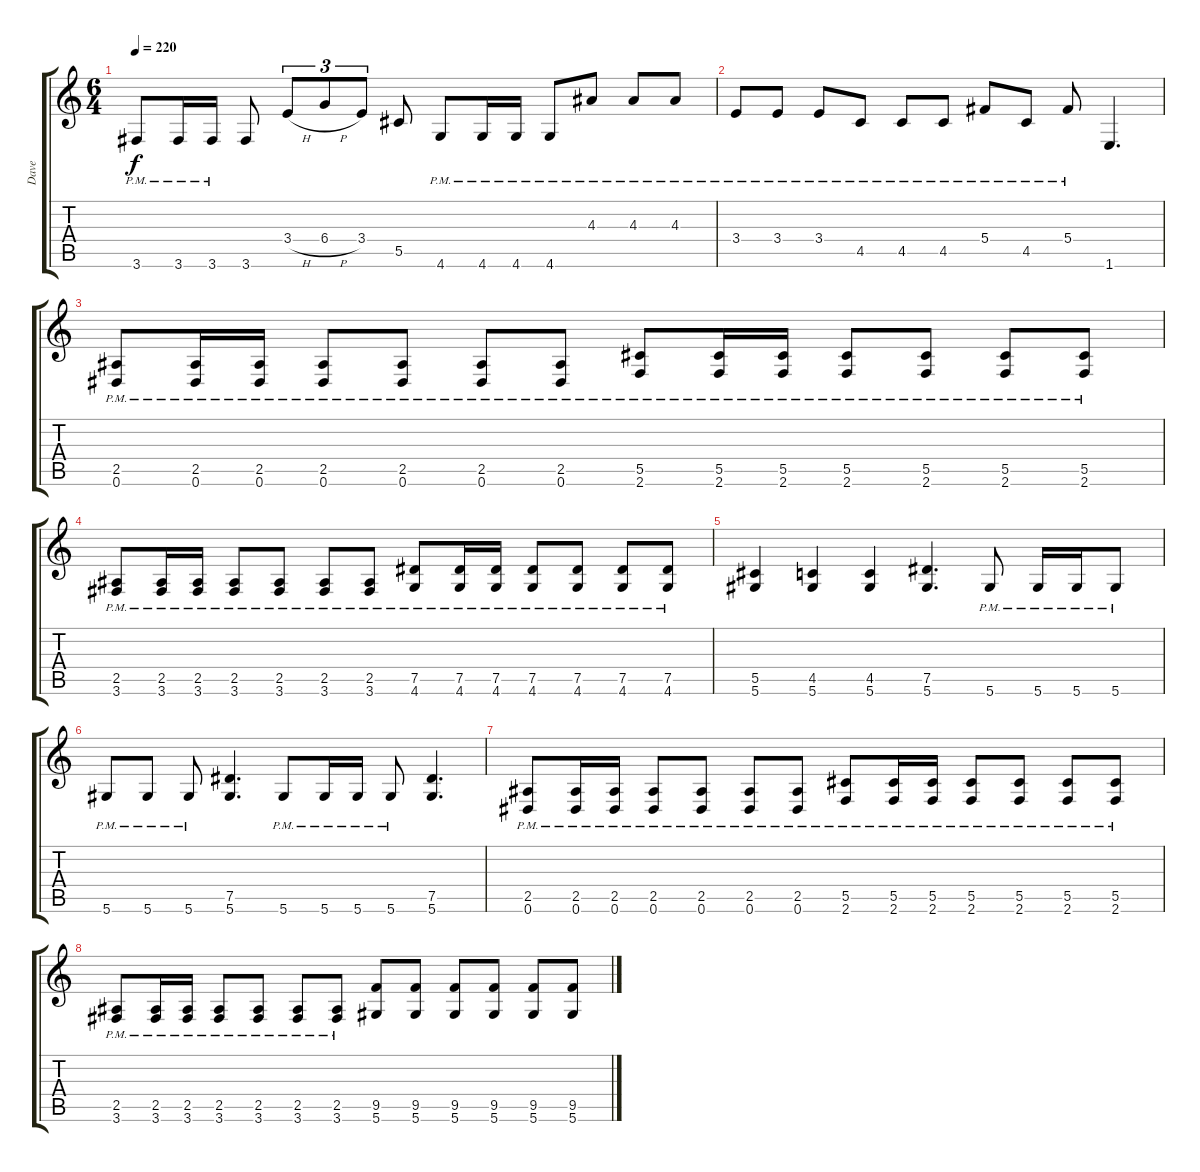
\track ("Dave" "Dave") {instrument distortionguitar}
\staff {score tabs}
\tuning (Eb4 Bb3 Gb3 Db3 Ab2 Eb2) {hide}
\ts (6 4)
\tempo 220
\clef g2
\ks c
3.6{pm}.8{dy f} 3.6{pm}.16 3.6{pm}.16 3.6.8 3.4{h}.8{tu (3 2)} 6.4{h}.8{tu (3 2)} 3.4.8{tu (3 2)} 5.5.8 4.6{pm}.8 4.6{pm}.16 4.6{pm}.16 4.6{pm}.8 4.3{pm}.8 4.3{pm}.8 4.3{pm}.8 |
3.4{pm}.8 3.4{pm}.8 3.4{pm}.8 4.5{pm}.8 4.5{pm}.8 4.5{pm}.8 5.4{pm}.8 4.5{pm}.8 5.4{pm}.8 1.6.4{d} |
(2.5{pm} 0.6{pm}).8 (2.5{pm} 0.6{pm}).16 (2.5{pm} 0.6{pm}).16 (2.5{pm} 0.6{pm}).8 (2.5{pm} 0.6{pm}).8 (2.5{pm} 0.6{pm}).8 (2.5{pm} 0.6{pm}).8 (5.5{pm} 2.6{pm}).8 (5.5{pm} 2.6{pm}).16 (5.5{pm} 2.6{pm}).16 (5.5{pm} 2.6{pm}).8 (5.5{pm} 2.6{pm}).8 (5.5{pm} 2.6{pm}).8 (5.5{pm} 2.6{pm}).8 |
(2.5{pm} 3.6{pm}).8 (2.5{pm} 3.6).16 (2.5{pm} 3.6).16 (2.5{pm} 3.6).8 (2.5{pm} 3.6).8 (2.5{pm} 3.6).8 (2.5{pm} 3.6).8 (7.5{pm} 4.6{pm}).8 (7.5{pm} 4.6{pm}).16 (7.5{pm} 4.6{pm}).16 (7.5{pm} 4.6{pm}).8 (7.5{pm} 4.6{pm}).8 (7.5{pm} 4.6{pm}).8 (7.5{pm} 4.6{pm}).8 |
(5.5 5.6).4 (4.5 5.6).4 (4.5 5.6).4 (7.5 5.6).4{d} 5.6{pm}.8 5.6{pm}.16 5.6{pm}.16 5.6{pm}.8 |
5.6{pm}.8 5.6{pm}.8 5.6{pm}.8 (7.5 5.6).4{d} 5.6{pm}.8 5.6{pm}.16 5.6{pm}.16 5.6{pm}.8 (7.5 5.6).4{d} |
(2.5{pm} 0.6{pm}).8 (2.5{pm} 0.6{pm}).16 (2.5{pm} 0.6{pm}).16 (2.5{pm} 0.6{pm}).8 (2.5{pm} 0.6{pm}).8 (2.5{pm} 0.6{pm}).8 (2.5{pm} 0.6{pm}).8 (5.5{pm} 2.6{pm}).8 (5.5{pm} 2.6{pm}).16 (5.5{pm} 2.6{pm}).16 (5.5{pm} 2.6{pm}).8 (5.5{pm} 2.6{pm}).8 (5.5{pm} 2.6{pm}).8 (5.5{pm} 2.6{pm}).8 |
(2.5{pm} 3.6{pm}).8 (2.5{pm} 3.6).16 (2.5{pm} 3.6).16 (2.5{pm} 3.6).8 (2.5{pm} 3.6).8 (2.5{pm} 3.6).8 (2.5{pm} 3.6).8 (9.5 5.6).8 (9.5 5.6).8 (9.5 5.6).8 (9.5 5.6).8 (9.5 5.6).8 (9.5 5.6).8
